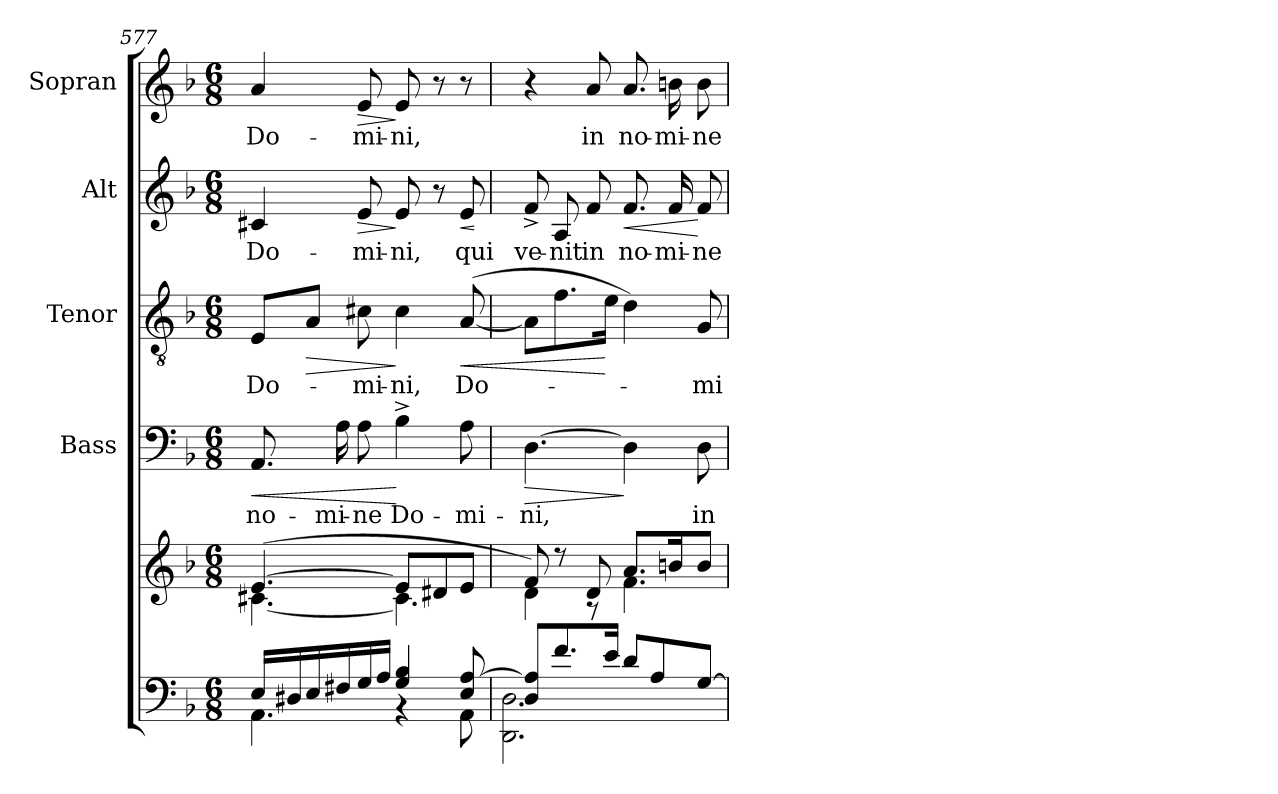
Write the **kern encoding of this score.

**kern	**kern	**kern	**text	**dynam	**kern	**text	**dynam	**kern	**text	**dynam	**kern	**text	**dynam
*part5	*part5	*part4	*part4	*part4	*part3	*part3	*part3	*part2	*part2	*part2	*part1	*part1	*part1
*staff6	*staff5	*staff4	*staff4	*staff4	*staff3	*staff3	*staff3	*staff2	*staff2	*staff2	*staff1	*staff1	*staff1
*	*	*I"Bass	*	*	*I"Tenor	*	*	*I"Alt	*	*	*I"Sopran	*	*
*	*	*I'B.	*	*	*I'T.	*	*	*I'A.	*	*	*I'S.	*	*
!!LO:PB:g=z
*clefF4	*clefG2	*clefF4	*	*	*clefGv2	*	*	*clefG2	*	*	*clefG2	*	*
*k[b-]	*k[b-]	*k[b-]	*	*	*k[b-]	*	*	*k[b-]	*	*	*k[b-]	*	*
*F:	*F:	*F:	*	*	*F:	*	*	*F:	*	*	*F:	*	*
*M6/8	*M6/8	*M6/8	*	*	*M6/8	*	*	*M6/8	*	*	*M6/8	*	*
=577	=577	=577	=577	=577	=577	=577	=577	=577	=577	=577	=577	=577	=577
*^	*^	*	*	*	*	*	*	*	*	*	*	*	*
!	!	!	!	!	!LO:LY:b	!LO:HP:b	!	!LO:LY:b	!	!	!LO:LY:b	!	!	!LO:LY:b	!
16E/LL	4.AA\	([>4.e/	[<4.c#X\	8.AA/	no-	<	8E/L	Do-	.	4c#X/	Do-	.	4a/	Do-	.
16D#X/	.	.	.	.	.	.	.	.	.	.	.	.	.	.	.
!	!	!	!	!	!	!	!	!	!LO:HP:b	!	!	!	!	!	!
16E/	.	.	.	.	.	.	8A/J	.	>	.	.	.	.	.	.
!	!	!	!	!	!LO:LY:b	!	!	!	!	!	!	!	!	!	!
16F#X/	.	.	.	16A\	-mi-	.	.	.	.	.	.	.	.	.	.
!	!	!	!	!	!LO:LY:b	!	!	!LO:LY:b	!	!	!LO:LY:b	!LO:HP:b	!	!LO:LY:b	!LO:HP:b
16G/	.	.	.	8A\	-ne	.	8c#X\	-mi-	.	8e/	-mi-	>	8e/	-mi-	>
16A/JJ	.	.	.	.	.	.	.	.	.	.	.	.	.	.	.
!	!	!	!	!	!LO:LY:b	!	!	!LO:LY:b	!	!	!LO:LY:b	!	!	!LO:LY:b	!
4G/ 4B-/	4rBB	8e/L]	4.c#\]	4B-^>\	Do-	[	4c#\	-ni,	]	8e/	-ni,	]	8e/	-ni,	]
.	.	8d#X/	.	.	.	.	.	.	.	8r	.	.	8r	.	.
!	!	!	!	!	!LO:LY:b	!	!	!LO:LY:b	!LO:HP:b	!	!LO:LY:b	!LO:HP:b	!	!	!
8E/ [>8A/	8AA\	8e/J	.	8A\	-mi-	.	([8A/	Do-	<	8e/	qui	<	8r	.	.
*v	*v	*	*	*	*	*	*	*	*	*	*	*	*	*	*
*	*v	*v	*	*	*	*	*	*	*	*	*	*	*	*
.	.	.	.	.	.	.	.	.	.	[	.	.	.
=578	=578	=578	=578	=578	=578	=578	=578	=578	=578	=578	=578	=578	=578
*^	*^	*	*	*	*	*	*	*	*	*	*	*	*
!	!	!	!	!	!LO:LY:b	!LO:HP:b	!	!	!	!	!LO:LY:b	!	!	!	!
8D/ 8A/]L	2.DD\ 2.D\	8f/)	4d\	[4.D\	-ni,	>	8A\L]	.	.	8f^>/	ve-	.	4r	.	.
!	!	!	!	!	!	!	!	!	!	!	!LO:LY:b	!	!	!	!
8.f/	.	8r	.	.	.	.	8.f\	.	.	8A/	-nit	.	.	.	.
!	!	!	!	!	!	!	!	!	!	!	!LO:LY:b	!	!	!LO:LY:b	!
.	.	8d/	8rG	.	.	.	.	.	.	8f/	in	.	8a/	in	.
16e/Jk	.	.	.	.	.	.	16e\Jk	.	[	.	.	.	.	.	.
!	!	!	!	!	!	!	!	!	!	!	!LO:LY:b	!LO:HP:b	!	!LO:LY:b	!
8d/L	.	8.a/L	4.f\	4D\]	.	]	4d\)	.	.	8.f/	no-	<	8.a/	no-	.
8A/	.	.	.	.	.	.	.	.	.	.	.	.	.	.	.
!	!	!	!	!	!	!	!	!	!	!	!LO:LY:b	!	!	!LO:LY:b	!
.	.	16bn/k	.	.	.	.	.	.	.	16f/	-mi-	.	16bn\	-mi-	.
!	!	!	!	!	!LO:LY:b	!	!	!LO:LY:b	!	!	!LO:LY:b	!	!	!LO:LY:b	!
[>8G/J	.	8b/J	.	8D\	in	.	8G/	-mi-	.	8f/	-ne	[	8b\	-ne	.
*v	*v	*	*	*	*	*	*	*	*	*	*	*	*	*	*
*	*v	*v	*	*	*	*	*	*	*	*	*	*	*	*
=	=	=	=	=	=	=	=	=	=	=	=	=	=
*-	*-	*-	*-	*-	*-	*-	*-	*-	*-	*-	*-	*-	*-
